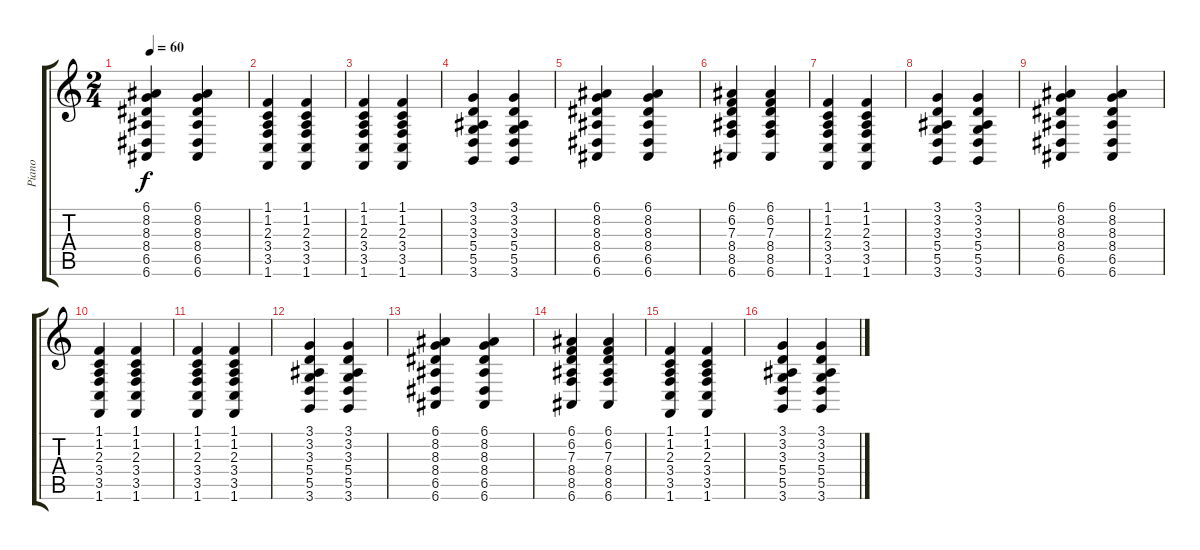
\track ("Piano" "Piano") {instrument acousticgrandpiano}
\staff {score tabs}
\tuning (E4 B3 G3 D3 A2 E2) {hide}
\ts (2 4)
\tempo 60
\clef g2
\ks c
(6.1 8.2 8.3 8.4 6.5 6.6).4{dy f} (6.1 8.2 8.3 8.4 6.5 6.6).4 |
(1.1 1.2 2.3 3.4 3.5 1.6).4 (1.1 1.2 2.3 3.4 3.5 1.6).4 |
(1.1 1.2 2.3 3.4 3.5 1.6).4 (1.1 1.2 2.3 3.4 3.5 1.6).4 |
(3.1 3.2 3.3 5.4 5.5 3.6).4 (3.1 3.2 3.3 5.4 5.5 3.6).4 |
(6.1 8.2 8.3 8.4 6.5 6.6).4 (6.1 8.2 8.3 8.4 6.5 6.6).4 |
(6.1 6.2 7.3 8.4 8.5 6.6).4 (6.1 6.2 7.3 8.4 8.5 6.6).4 |
(1.1 1.2 2.3 3.4 3.5 1.6).4 (1.1 1.2 2.3 3.4 3.5 1.6).4 |
(3.1 3.2 3.3 5.4 5.5 3.6).4 (3.1 3.2 3.3 5.4 5.5 3.6).4 |
(6.1 8.2 8.3 8.4 6.5 6.6).4 (6.1 8.2 8.3 8.4 6.5 6.6).4 |
(1.1 1.2 2.3 3.4 3.5 1.6).4 (1.1 1.2 2.3 3.4 3.5 1.6).4 |
(1.1 1.2 2.3 3.4 3.5 1.6).4 (1.1 1.2 2.3 3.4 3.5 1.6).4 |
(3.1 3.2 3.3 5.4 5.5 3.6).4 (3.1 3.2 3.3 5.4 5.5 3.6).4 |
(6.1 8.2 8.3 8.4 6.5 6.6).4 (6.1 8.2 8.3 8.4 6.5 6.6).4 |
(6.1 6.2 7.3 8.4 8.5 6.6).4 (6.1 6.2 7.3 8.4 8.5 6.6).4 |
(1.1 1.2 2.3 3.4 3.5 1.6).4 (1.1 1.2 2.3 3.4 3.5 1.6).4 |
(3.1 3.2 3.3 5.4 5.5 3.6).4 (3.1 3.2 3.3 5.4 5.5 3.6).4
